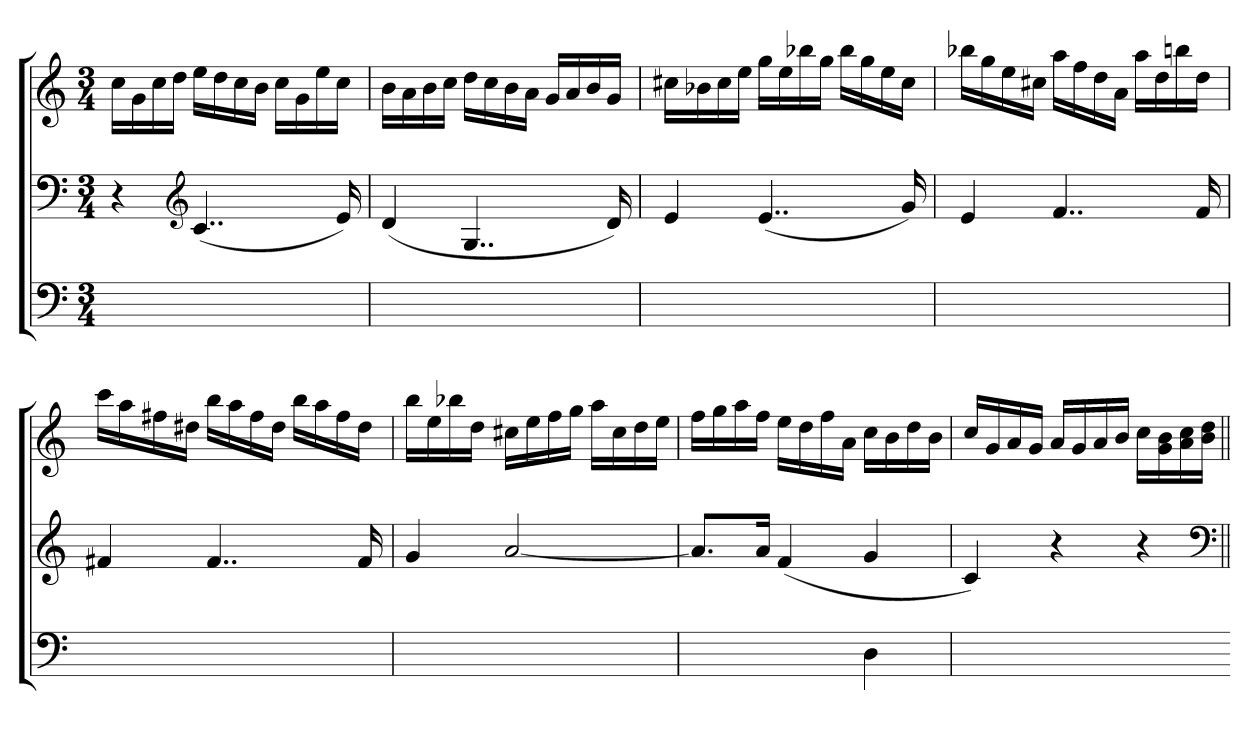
**kern	**kern	**kern
*part3	*part2	*part1
*staff3	*staff2	*staff1
*	*clefF4	*clefG2
*M3/4	*M3/4	*M3/4
=	=	=
2.ryy	4r	16ccLL
.	.	16g
.	.	16cc
.	.	16ddJJ
*	*clefG2	*
.	(4..c	16eeLL
.	.	16dd
.	.	16cc
.	.	16bJJ
.	.	16ccLL
.	.	16g
.	.	16ee
.	16e)	16ccJJ
=	=	=
2.ryy	(4d	16bLL
.	.	16a
.	.	16b
.	.	16ccJJ
.	4..G	16ddLL
.	.	16cc
.	.	16b
.	.	16aJJ
.	.	16gLL
.	.	16a
.	.	16b
.	16d)	16gJJ
=	=	=
2.ryy	4e	16cc#XLL
.	.	16b-X
.	.	16cc#
.	.	16eeJJ
.	(4..e	16ggLL
.	.	16ee
.	.	16bb-X
.	.	16ggJJ
.	.	16bb-LL
.	.	16gg
.	.	16ee
.	16g)	16cc#JJ
=	=	=
2.ryy	4e	16bb-XLL
.	.	16gg
.	.	16ee
.	.	16cc#XJJ
.	4..f	16aaLL
.	.	16ff
.	.	16dd
.	.	16aJJ
.	.	16aaLL
.	.	16dd
.	.	16bbn
.	16f	16ddJJ
=	=	=
2.ryy	4f#X	16cccLL
.	.	16aa
.	.	16ff#X
.	.	16dd#XJJ
.	4..f#	16bbLL
.	.	16aa
.	.	16ff#
.	.	16dd#JJ
.	.	16bbLL
.	.	16aa
.	.	16ff#
.	16f#	16dd#JJ
=	=	=
2.ryy	4g	16bbLL
.	.	16ee
.	.	16bb-X
.	.	16ddJJ
.	[2a	16cc#XLL
.	.	16ee
.	.	16ff
.	.	16ggJJ
.	.	16aaLL
.	.	16cc#
.	.	16dd
.	.	16eeJJ
=	=	=
2ryy	8.aL]	16ffLL
.	.	16gg
.	.	16aa
.	16aJk	16ffJJ
.	(4f	16eeLL
.	.	16dd
.	.	16ff
.	.	16aJJ
4D	4g	16ccLL
.	.	16b
.	.	16dd
.	.	16bJJ
=	=	=
2.ryy	4c)	16ccLL
.	.	16g
.	.	16a
.	.	16gJJ
.	4r	16aLL
.	.	16g
.	.	16a
.	.	16bJJ
.	4r	16ccLL
.	.	16g 16b
.	.	16a 16cc
.	.	16b 16ddJJ
*	*clefF4	*
==	=||	=||
*-	*-	*-
